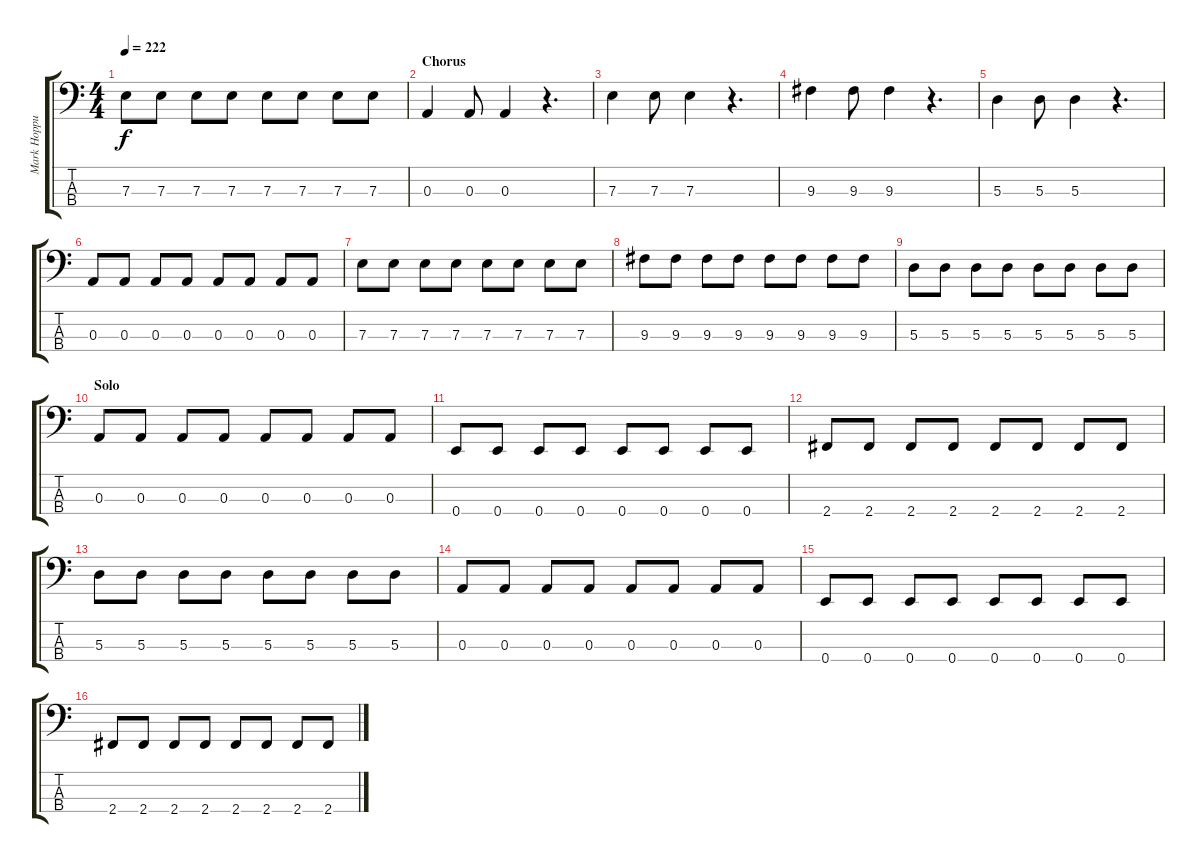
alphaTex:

\track ("Mark Hoppus - Baixo/Bass" "Mark Hoppu") {instrument electricbasspick}
\staff {score tabs}
\tuning (G2 D2 A1 E1) {hide}
\ts (4 4)
\tempo 222
\clef f4
\ks c
7.3.8{dy f} 7.3.8 7.3.8 7.3.8 7.3.8 7.3.8 7.3.8 7.3.8 |
\section ("" "Chorus")
0.3.4 0.3.8 0.3.4 r.4{d} |
7.3.4 7.3.8 7.3.4 r.4{d} |
9.3.4 9.3.8 9.3.4 r.4{d} |
5.3.4 5.3.8 5.3.4 r.4{d} |
0.3.8 0.3.8 0.3.8 0.3.8 0.3.8 0.3.8 0.3.8 0.3.8 |
7.3.8 7.3.8 7.3.8 7.3.8 7.3.8 7.3.8 7.3.8 7.3.8 |
9.3.8 9.3.8 9.3.8 9.3.8 9.3.8 9.3.8 9.3.8 9.3.8 |
5.3.8 5.3.8 5.3.8 5.3.8 5.3.8 5.3.8 5.3.8 5.3.8 |
\section ("" "Solo")
0.3.8 0.3.8 0.3.8 0.3.8 0.3.8 0.3.8 0.3.8 0.3.8 |
0.4.8 0.4.8 0.4.8 0.4.8 0.4.8 0.4.8 0.4.8 0.4.8 |
2.4.8 2.4.8 2.4.8 2.4.8 2.4.8 2.4.8 2.4.8 2.4.8 |
5.3.8 5.3.8 5.3.8 5.3.8 5.3.8 5.3.8 5.3.8 5.3.8 |
0.3.8 0.3.8 0.3.8 0.3.8 0.3.8 0.3.8 0.3.8 0.3.8 |
0.4.8 0.4.8 0.4.8 0.4.8 0.4.8 0.4.8 0.4.8 0.4.8 |
2.4.8 2.4.8 2.4.8 2.4.8 2.4.8 2.4.8 2.4.8 2.4.8
